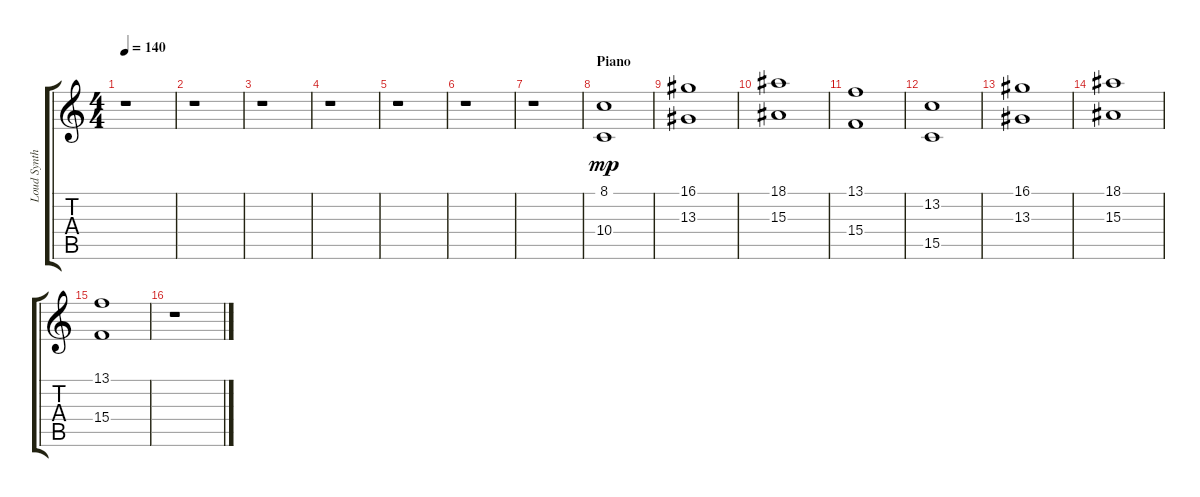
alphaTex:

\track ("Loud Synth " "Loud Synth") {instrument stringensemble1}
\staff {score tabs}
\tuning (E4 B3 G3 D3 A2 E2) {hide}
\ts (4 4)
\tempo 140
\clef g2
\ks c
r.1{dy f} |
r.1 |
r.1 |
r.1 |
r.1 |
r.1 |
r.1 |
\section ("" "Piano")
(8.1 10.4).1{dy mp} |
(16.1 13.3).1 |
(18.1 15.3).1 |
(13.1 15.4).1 |
(13.2 15.5).1 |
(16.1 13.3).1 |
(18.1 15.3).1 |
(13.1 15.4).1 |
r.1
